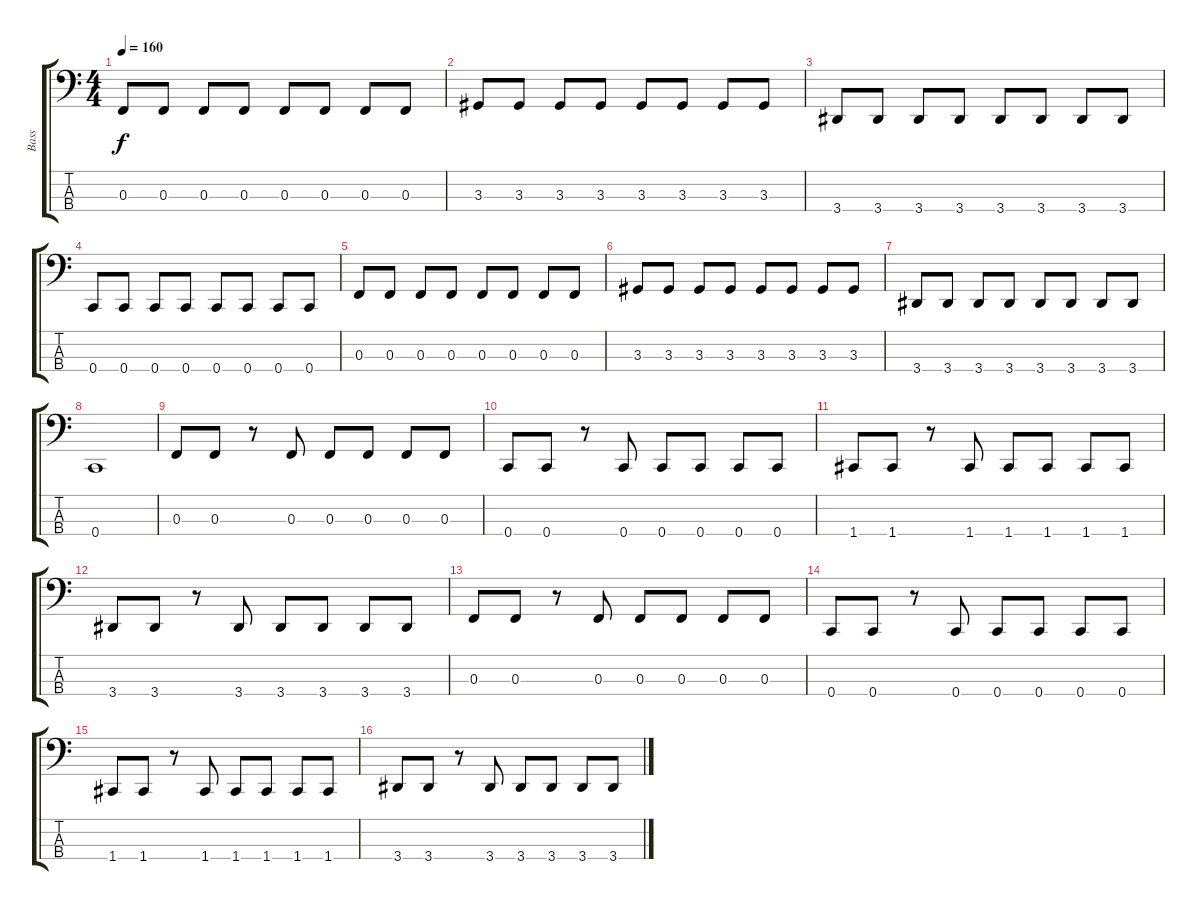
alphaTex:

\track ("Bass" "Bass") {instrument electricbassfinger}
\staff {score tabs}
\tuning (Eb2 Bb1 F1 C1) {hide}
\ts (4 4)
\tempo 160
\clef f4
\ks c
0.3.8{dy f} 0.3.8 0.3.8 0.3.8 0.3.8 0.3.8 0.3.8 0.3.8 |
3.3.8 3.3.8 3.3.8 3.3.8 3.3.8 3.3.8 3.3.8 3.3.8 |
3.4.8 3.4.8 3.4.8 3.4.8 3.4.8 3.4.8 3.4.8 3.4.8 |
0.4.8 0.4.8 0.4.8 0.4.8 0.4.8 0.4.8 0.4.8 0.4.8 |
0.3.8 0.3.8 0.3.8 0.3.8 0.3.8 0.3.8 0.3.8 0.3.8 |
3.3.8 3.3.8 3.3.8 3.3.8 3.3.8 3.3.8 3.3.8 3.3.8 |
3.4.8 3.4.8 3.4.8 3.4.8 3.4.8 3.4.8 3.4.8 3.4.8 |
0.4.1 |
0.3.8 0.3.8 r.8 0.3.8 0.3.8 0.3.8 0.3.8 0.3.8 |
0.4.8 0.4.8 r.8 0.4.8 0.4.8 0.4.8 0.4.8 0.4.8 |
1.4.8 1.4.8 r.8 1.4.8 1.4.8 1.4.8 1.4.8 1.4.8 |
3.4.8 3.4.8 r.8 3.4.8 3.4.8 3.4.8 3.4.8 3.4.8 |
0.3.8 0.3.8 r.8 0.3.8 0.3.8 0.3.8 0.3.8 0.3.8 |
0.4.8 0.4.8 r.8 0.4.8 0.4.8 0.4.8 0.4.8 0.4.8 |
1.4.8 1.4.8 r.8 1.4.8 1.4.8 1.4.8 1.4.8 1.4.8 |
3.4.8 3.4.8 r.8 3.4.8 3.4.8 3.4.8 3.4.8 3.4.8
